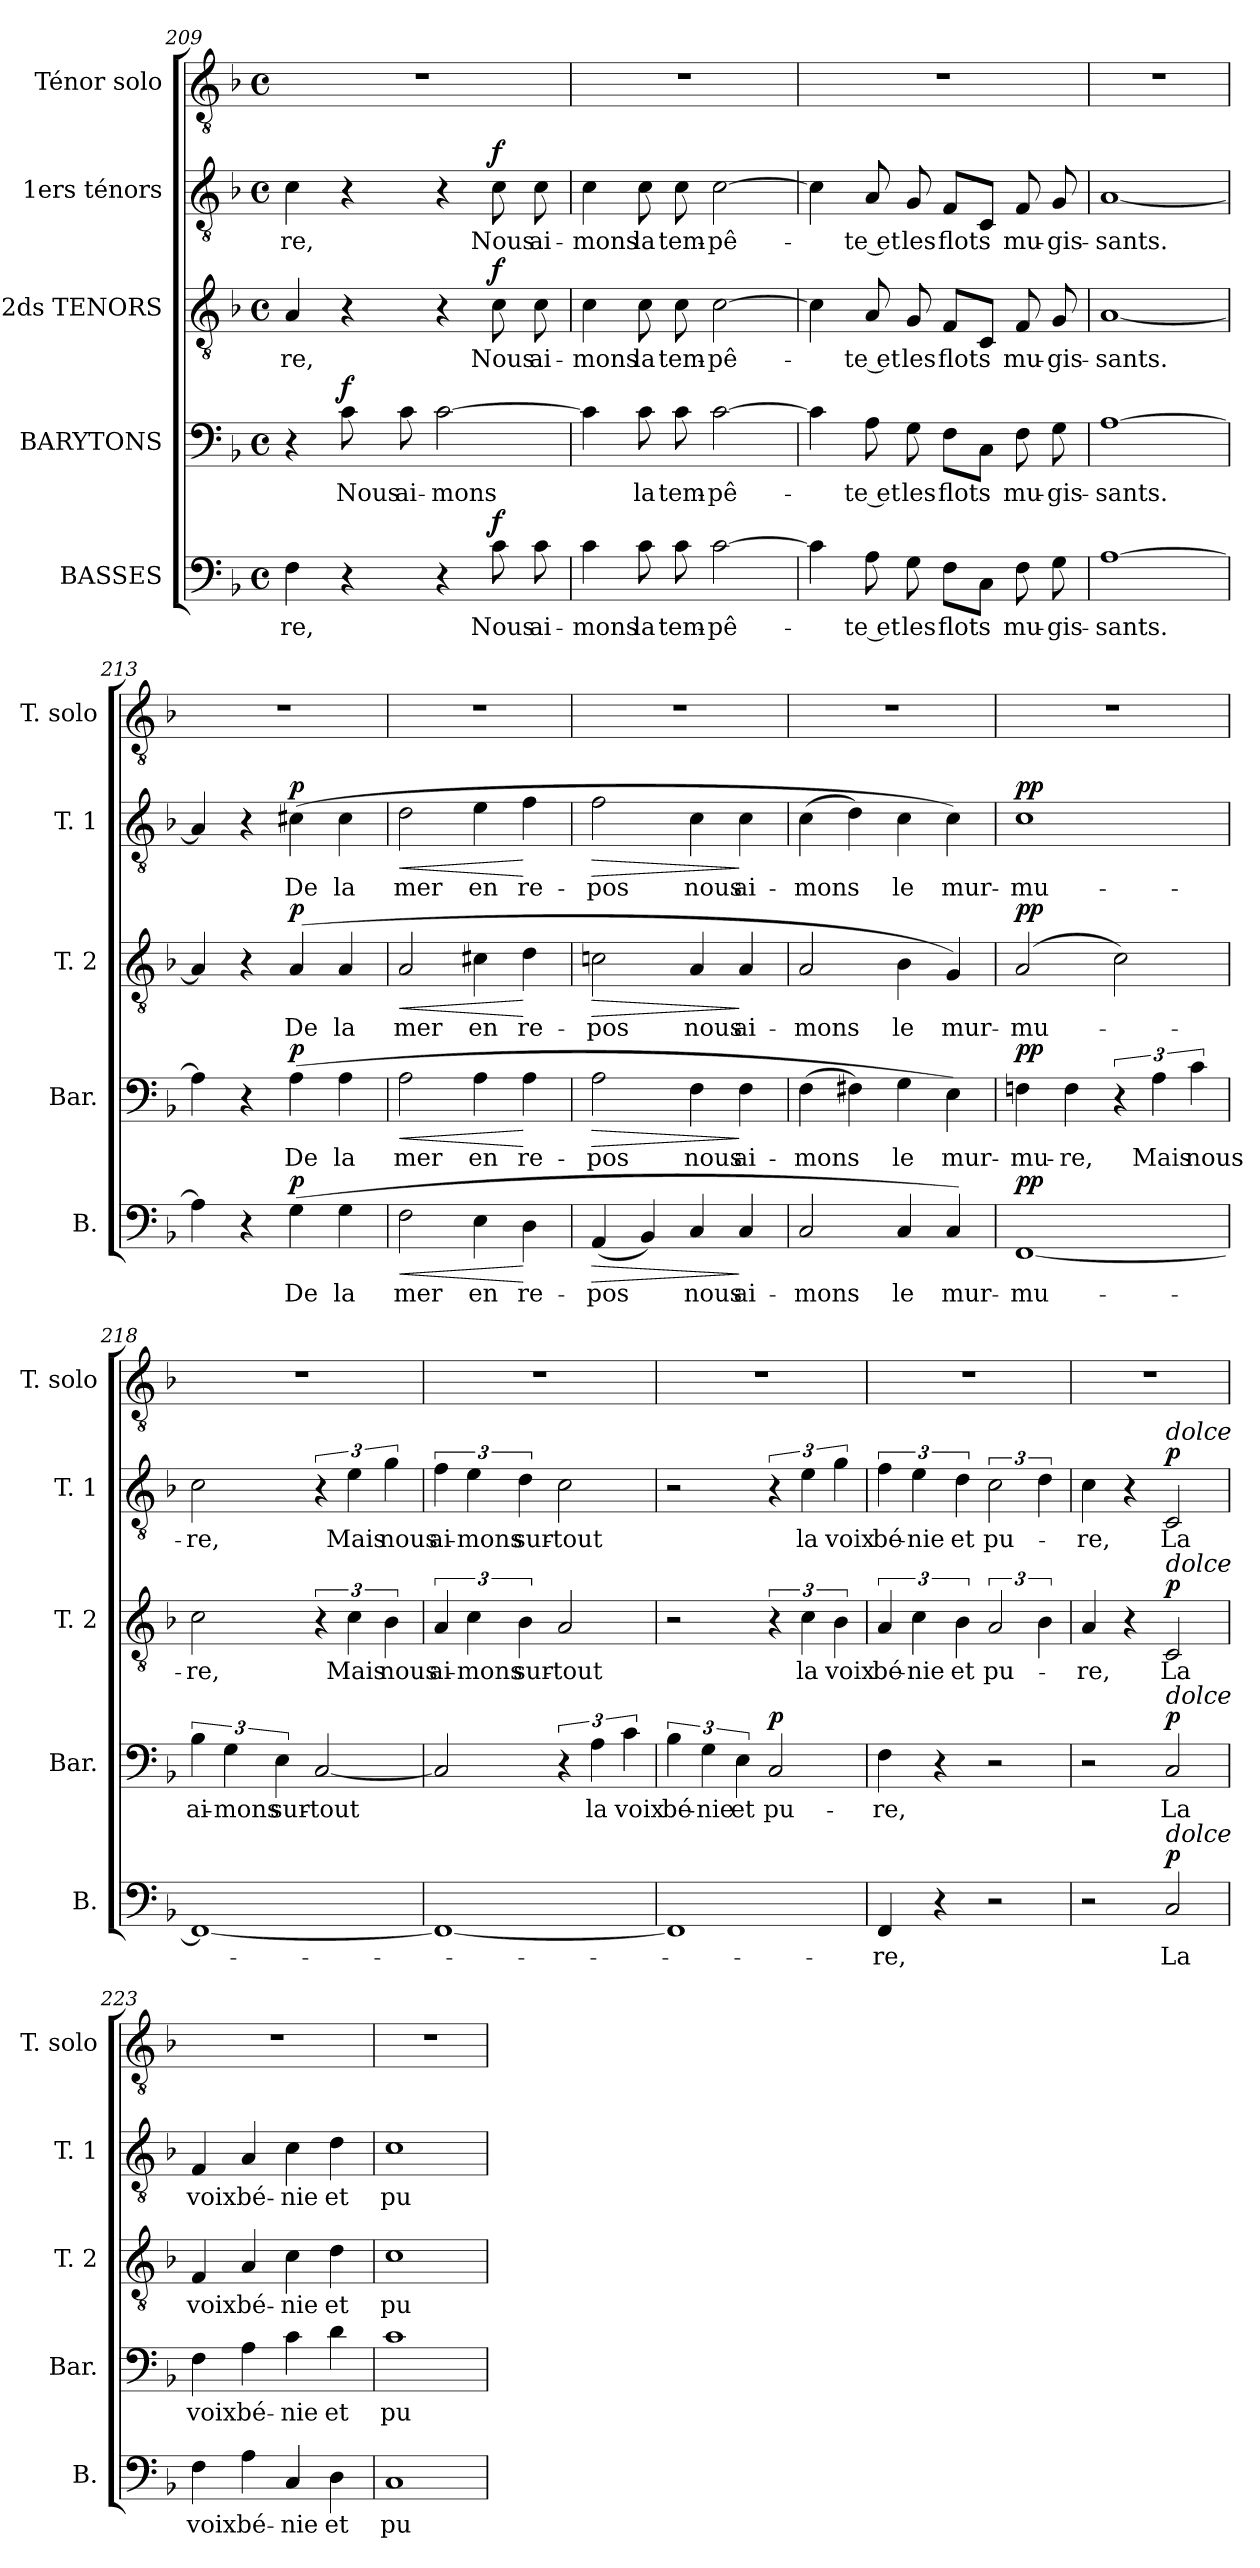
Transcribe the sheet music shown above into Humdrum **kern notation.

**kern	**text	**dynam	**kern	**text	**dynam	**kern	**text	**dynam	**kern	**text	**dynam	**kern
*part5	*part5	*part5	*part4	*part4	*part4	*part3	*part3	*part3	*part2	*part2	*part2	*part1
*staff5	*staff5	*staff5	*staff4	*staff4	*staff4	*staff3	*staff3	*staff3	*staff2	*staff2	*staff2	*staff1
*I"BASSES	*	*	*I"BARYTONS	*	*	*I"2ds TENORS	*	*	*I"1ers ténors	*	*	*I"Ténor solo
*I'B.	*	*	*I'Bar.	*	*	*I'T. 2	*	*	*I'T. 1	*	*	*I'T. solo
*clefF4	*	*	*clefF4	*	*	*clefGv2	*	*	*clefGv2	*	*	*clefGv2
*k[b-]	*	*	*k[b-]	*	*	*k[b-]	*	*	*k[b-]	*	*	*k[b-]
*F:	*	*	*F:	*	*	*F:	*	*	*F:	*	*	*F:
*M4/4	*	*	*M4/4	*	*	*M4/4	*	*	*M4/4	*	*	*M4/4
*met(c)	*	*	*met(c)	*	*	*met(c)	*	*	*met(c)	*	*	*met(c)
=209	=209	=209	=209	=209	=209	=209	=209	=209	=209	=209	=209	=209
!	!LO:LY:b	!	!	!	!	!	!LO:LY:b	!	!	!LO:LY:b	!	!
4F\	-re,	.	4r	.	.	4A/	-re,	.	4c\	-re,	.	1r
!	!	!	!	!LO:LY:b	!LO:DY:b	!	!	!	!	!	!	!
4r	.	.	8c\	Nous	f	4r	.	.	4r	.	.	.
!	!	!	!	!LO:LY:b	!	!	!	!	!	!	!	!
.	.	.	8c\	ai-	.	.	.	.	.	.	.	.
!	!	!	!	!LO:LY:b	!	!	!	!	!	!	!	!
4r	.	.	[2c\	-mons	.	4r	.	.	4r	.	.	.
!	!LO:LY:b	!LO:DY:a	!	!	!	!	!LO:LY:b	!LO:DY:b	!	!LO:LY:b	!LO:DY:b	!
8c\	Nous	f	.	.	.	8c\	Nous	f	8c\	Nous	f	.
!	!LO:LY:b	!	!	!	!	!	!LO:LY:b	!	!	!LO:LY:b	!	!
8c\	ai-	.	.	.	.	8c\	ai-	.	8c\	ai-	.	.
=210	=210	=210	=210	=210	=210	=210	=210	=210	=210	=210	=210	=210
!	!LO:LY:b	!	!	!	!	!	!LO:LY:b	!	!	!LO:LY:b	!	!
4c\	-mons	.	4c\]	.	.	4c\	-mons	.	4c\	-mons	.	1r
!	!LO:LY:b	!	!	!LO:LY:b	!	!	!LO:LY:b	!	!	!LO:LY:b	!	!
8c\	la	.	8c\	la	.	8c\	la	.	8c\	la	.	.
!	!LO:LY:b	!	!	!LO:LY:b	!	!	!LO:LY:b	!	!	!LO:LY:b	!	!
8c\	tem-	.	8c\	tem-	.	8c\	tem-	.	8c\	tem-	.	.
!	!LO:LY:b	!	!	!LO:LY:b	!	!	!LO:LY:b	!	!	!LO:LY:b	!	!
[2c\	-pê-	.	[2c\	-pê-	.	[2c\	-pê-	.	[2c\	-pê-	.	.
!!LO:PB:g=z
=211	=211	=211	=211	=211	=211	=211	=211	=211	=211	=211	=211	=211
4c\]	.	.	4c\]	.	.	4c\]	.	.	4c\]	.	.	1r
!	!LO:LY:b	!	!	!LO:LY:b	!	!	!LO:LY:b	!	!	!LO:LY:b	!	!
8A\	-te et	.	8A\	-te et	.	8A/	-te et	.	8A/	-te et	.	.
!	!LO:LY:b	!	!	!LO:LY:b	!	!	!LO:LY:b	!	!	!LO:LY:b	!	!
8G\	les	.	8G\	les	.	8G/	les	.	8G/	les	.	.
!	!LO:LY:b	!	!	!LO:LY:b	!	!	!LO:LY:b	!	!	!LO:LY:b	!	!
8F\L	flots	.	8F\L	flots	.	8F/L	flots	.	8F/L	flots	.	.
8C\J	.	.	8C\J	.	.	8C/J	.	.	8C/J	.	.	.
!	!LO:LY:b	!	!	!LO:LY:b	!	!	!LO:LY:b	!	!	!LO:LY:b	!	!
8F\	mu-	.	8F\	mu-	.	8F/	mu-	.	8F/	mu-	.	.
!	!LO:LY:b	!	!	!LO:LY:b	!	!	!LO:LY:b	!	!	!LO:LY:b	!	!
8G\	-gis-	.	8G\	-gis-	.	8G/	-gis-	.	8G/	-gis-	.	.
=212	=212	=212	=212	=212	=212	=212	=212	=212	=212	=212	=212	=212
!	!LO:LY:b	!	!	!LO:LY:b	!	!	!LO:LY:b	!	!	!LO:LY:b	!	!
[1A	-sants.	.	[1A	-sants.	.	[1A	-sants.	.	[1A	-sants.	.	1r
=213	=213	=213	=213	=213	=213	=213	=213	=213	=213	=213	=213	=213
4A\]	.	.	4A\]	.	.	4A/]	.	.	4A/]	.	.	1r
4r	.	.	4r	.	.	4r	.	.	4r	.	.	.
!	!LO:LY:b	!LO:DY:a	!	!LO:LY:b	!LO:DY:a	!	!LO:LY:b	!LO:DY:a	!	!LO:LY:b	!LO:DY:a	!
(>4G\	De	p	(>4A\	De	p	(4A/	De	p	(>4c#X\	De	p	.
!	!LO:LY:b	!	!	!LO:LY:b	!	!	!LO:LY:b	!	!	!LO:LY:b	!	!
4G\	la	.	4A\	la	.	4A/	la	.	4c#\	la	.	.
=214	=214	=214	=214	=214	=214	=214	=214	=214	=214	=214	=214	=214
!	!LO:LY:b	!LO:HP:b	!	!LO:LY:b	!LO:HP:b	!	!LO:LY:b	!LO:HP:b	!	!LO:LY:b	!LO:HP:b	!
2F\	mer	<	2A\	mer	<	2A/	mer	<	2d\	mer	<	1r
!	!LO:LY:b	!	!	!LO:LY:b	!	!	!LO:LY:b	!	!	!LO:LY:b	!	!
4E\	en	.	4A\	en	.	4c#X\	en	.	4e\	en	.	.
!	!LO:LY:b	!	!	!LO:LY:b	!	!	!LO:LY:b	!	!	!LO:LY:b	!	!
4D\	re-	[	4A\	re-	[	4d\	re-	[	4f\	re-	[	.
!!LO:LB:g=z
=215	=215	=215	=215	=215	=215	=215	=215	=215	=215	=215	=215	=215
!	!LO:LY:b	!LO:HP:b	!	!LO:LY:b	!LO:HP:b	!	!LO:LY:b	!LO:HP:b	!	!LO:LY:b	!LO:HP:b	!
(<4AA/	-pos	>	2A\	-pos	>	2cn\	-pos	>	2f\	-pos	>	1r
4BB-/)	.	.	.	.	.	.	.	.	.	.	.	.
!	!LO:LY:b	!	!	!LO:LY:b	!	!	!LO:LY:b	!	!	!LO:LY:b	!	!
4C/	nous	.	4F\	nous	.	4A/	nous	.	4c\	nous	.	.
!	!LO:LY:b	!	!	!LO:LY:b	!	!	!LO:LY:b	!	!	!LO:LY:b	!	!
4C/	ai-	]	4F\	ai-	]	4A/	ai-	]	4c\	ai-	]	.
=216	=216	=216	=216	=216	=216	=216	=216	=216	=216	=216	=216	=216
!	!LO:LY:b	!	!	!LO:LY:b	!	!	!LO:LY:b	!	!	!LO:LY:b	!	!
2C/	-mons	.	(>4F\	-mons	.	2A/	-mons	.	(>4c\	-mons	.	1r
.	.	.	4F#X\)	.	.	.	.	.	4d\)	.	.	.
!	!LO:LY:b	!	!	!LO:LY:b	!	!	!LO:LY:b	!	!	!LO:LY:b	!	!
4C/	le	.	4G\	le	.	4B-\	le	.	4c\	le	.	.
!	!LO:LY:b	!	!	!LO:LY:b	!	!	!LO:LY:b	!	!	!LO:LY:b	!	!
4C/)	mur-	.	4E\)	mur-	.	4G/)	mur-	.	4c\)	mur-	.	.
=217	=217	=217	=217	=217	=217	=217	=217	=217	=217	=217	=217	=217
!	!LO:LY:b	!LO:DY:a	!	!LO:LY:b	!LO:DY:a	!	!LO:LY:b	!LO:DY:a	!	!LO:LY:b	!LO:DY:a	!
[1FF	-mu-	pp	4Fn\	-mu-	pp	(2A/	-mu-	pp	1c	-mu-	pp	1r
!	!	!	!	!LO:LY:b	!	!	!	!	!	!	!	!
.	.	.	4F\	-re,	.	.	.	.	.	.	.	.
.	.	.	6r	.	.	2c\)	.	.	.	.	.	.
!	!	!	!	!LO:LY:b	!	!	!	!	!	!	!	!
.	.	.	6A\	Mais	.	.	.	.	.	.	.	.
!	!	!	!	!LO:LY:b	!	!	!	!	!	!	!	!
.	.	.	6c\	nous	.	.	.	.	.	.	.	.
=218	=218	=218	=218	=218	=218	=218	=218	=218	=218	=218	=218	=218
!	!	!	!	!LO:LY:b	!	!	!LO:LY:b	!	!	!LO:LY:b	!	!
1FF_	.	.	6B-\	ai-	.	2c\	-re,	.	2c\	-re,	.	1r
!	!	!	!	!LO:LY:b	!	!	!	!	!	!	!	!
.	.	.	6G\	-mons	.	.	.	.	.	.	.	.
!	!	!	!	!LO:LY:b	!	!	!	!	!	!	!	!
.	.	.	6E\	sur-	.	.	.	.	.	.	.	.
!	!	!	!	!LO:LY:b	!	!	!	!	!	!	!	!
.	.	.	[2C/	-tout	.	6r	.	.	6r	.	.	.
!	!	!	!	!	!	!	!LO:LY:b	!	!	!LO:LY:b	!	!
.	.	.	.	.	.	6c\	Mais	.	6e\	Mais	.	.
!	!	!	!	!	!	!	!LO:LY:b	!	!	!LO:LY:b	!	!
.	.	.	.	.	.	6B-\	nous	.	6g\	nous	.	.
!!LO:LB:g=z
=219	=219	=219	=219	=219	=219	=219	=219	=219	=219	=219	=219	=219
!	!	!	!	!	!	!	!LO:LY:b	!	!	!LO:LY:b	!	!
1FF_	.	.	2C/]	.	.	6A/	ai-	.	6f\	ai-	.	1r
!	!	!	!	!	!	!	!LO:LY:b	!	!	!LO:LY:b	!	!
.	.	.	.	.	.	6c\	-mons	.	6e\	-mons	.	.
!	!	!	!	!	!	!	!LO:LY:b	!	!	!LO:LY:b	!	!
.	.	.	.	.	.	6B-\	sur-	.	6d\	sur-	.	.
!	!	!	!	!	!	!	!LO:LY:b	!	!	!LO:LY:b	!	!
.	.	.	6r	.	.	2A/	-tout	.	2c\	-tout	.	.
!	!	!	!	!LO:LY:b	!	!	!	!	!	!	!	!
.	.	.	6A\	la	.	.	.	.	.	.	.	.
!	!	!	!	!LO:LY:b	!	!	!	!	!	!	!	!
.	.	.	6c\	voix	.	.	.	.	.	.	.	.
=220	=220	=220	=220	=220	=220	=220	=220	=220	=220	=220	=220	=220
!	!	!	!	!LO:LY:b	!	!	!	!	!	!	!	!
1FF]	.	.	6B-\	bé-	.	2r	.	.	2r	.	.	1r
!	!	!	!	!LO:LY:b	!	!	!	!	!	!	!	!
.	.	.	6G\	-nie	.	.	.	.	.	.	.	.
!	!	!	!	!LO:LY:b	!	!	!	!	!	!	!	!
.	.	.	6E\	et	.	.	.	.	.	.	.	.
!	!	!	!	!LO:LY:b	!LO:DY:a	!	!	!	!	!	!	!
.	.	.	2C/	pu-	p	6r	.	.	6r	.	.	.
!	!	!	!	!	!	!	!LO:LY:b	!	!	!LO:LY:b	!	!
.	.	.	.	.	.	6c\	la	.	6e\	la	.	.
!	!	!	!	!	!	!	!LO:LY:b	!	!	!LO:LY:b	!	!
.	.	.	.	.	.	6B-\	voix	.	6g\	voix	.	.
=221	=221	=221	=221	=221	=221	=221	=221	=221	=221	=221	=221	=221
!	!LO:LY:b	!	!	!LO:LY:b	!	!	!LO:LY:b	!	!	!LO:LY:b	!	!
4FF/	-re,	.	4F\	-re,	.	6A/	bé-	.	6f\	bé-	.	1r
!	!	!	!	!	!	!	!LO:LY:b	!	!	!LO:LY:b	!	!
.	.	.	.	.	.	6c\	-nie	.	6e\	-nie	.	.
4r	.	.	4r	.	.	.	.	.	.	.	.	.
!	!	!	!	!	!	!	!LO:LY:b	!	!	!LO:LY:b	!	!
.	.	.	.	.	.	6B-\	et	.	6d\	et	.	.
!	!	!	!	!	!	!	!LO:LY:b	!	!	!LO:LY:b	!	!
2r	.	.	2r	.	.	3A/	pu-	.	3c\	pu-	.	.
.	.	.	.	.	.	6B-\	.	.	6d\	.	.	.
=222	=222	=222	=222	=222	=222	=222	=222	=222	=222	=222	=222	=222
!	!	!	!	!	!	!	!LO:LY:b	!	!	!LO:LY:b	!	!
2r	.	.	2r	.	.	4A/	-re,	.	4c\	-re,	.	1r
.	.	.	.	.	.	4r	.	.	4r	.	.	.
!	!	!	!	!	!	!	!	!	!LO:TX:a:i:t=dolce	!	!	!
!	!	!	!	!	!	!LO:TX:a:i:t=dolce	!	!	!	!	!	!
!	!	!	!LO:TX:a:i:t=dolce	!	!	!	!	!	!	!	!	!
!LO:TX:a:i:t=dolce	!	!	!	!	!	!	!	!	!	!	!	!
!	!LO:LY:b	!LO:DY:a	!	!LO:LY:b	!LO:DY:a	!	!LO:LY:b	!LO:DY:a	!	!LO:LY:b	!LO:DY:a	!
2C/	La	p	2C/	La	p	2C/	La	p	2C/	La	p	.
!!LO:PB:g=z
=223	=223	=223	=223	=223	=223	=223	=223	=223	=223	=223	=223	=223
!	!LO:LY:b	!	!	!LO:LY:b	!	!	!LO:LY:b	!	!	!LO:LY:b	!	!
4F\	voix	.	4F\	voix	.	4F/	voix	.	4F/	voix	.	1r
!	!LO:LY:b	!	!	!LO:LY:b	!	!	!LO:LY:b	!	!	!LO:LY:b	!	!
4A\	bé-	.	4A\	bé-	.	4A/	bé-	.	4A/	bé-	.	.
!	!LO:LY:b	!	!	!LO:LY:b	!	!	!LO:LY:b	!	!	!LO:LY:b	!	!
4C/	-nie	.	4c\	-nie	.	4c\	-nie	.	4c\	-nie	.	.
!	!LO:LY:b	!	!	!LO:LY:b	!	!	!LO:LY:b	!	!	!LO:LY:b	!	!
4D\	et	.	4d\	et	.	4d\	et	.	4d\	et	.	.
=224	=224	=224	=224	=224	=224	=224	=224	=224	=224	=224	=224	=224
!	!LO:LY:b	!	!	!LO:LY:b	!	!	!LO:LY:b	!	!	!LO:LY:b	!	!
1C	pu-	.	1c	pu-	.	1c	pu-	.	1c	pu-	.	1r
=	=	=	=	=	=	=	=	=	=	=	=	=
*-	*-	*-	*-	*-	*-	*-	*-	*-	*-	*-	*-	*-
